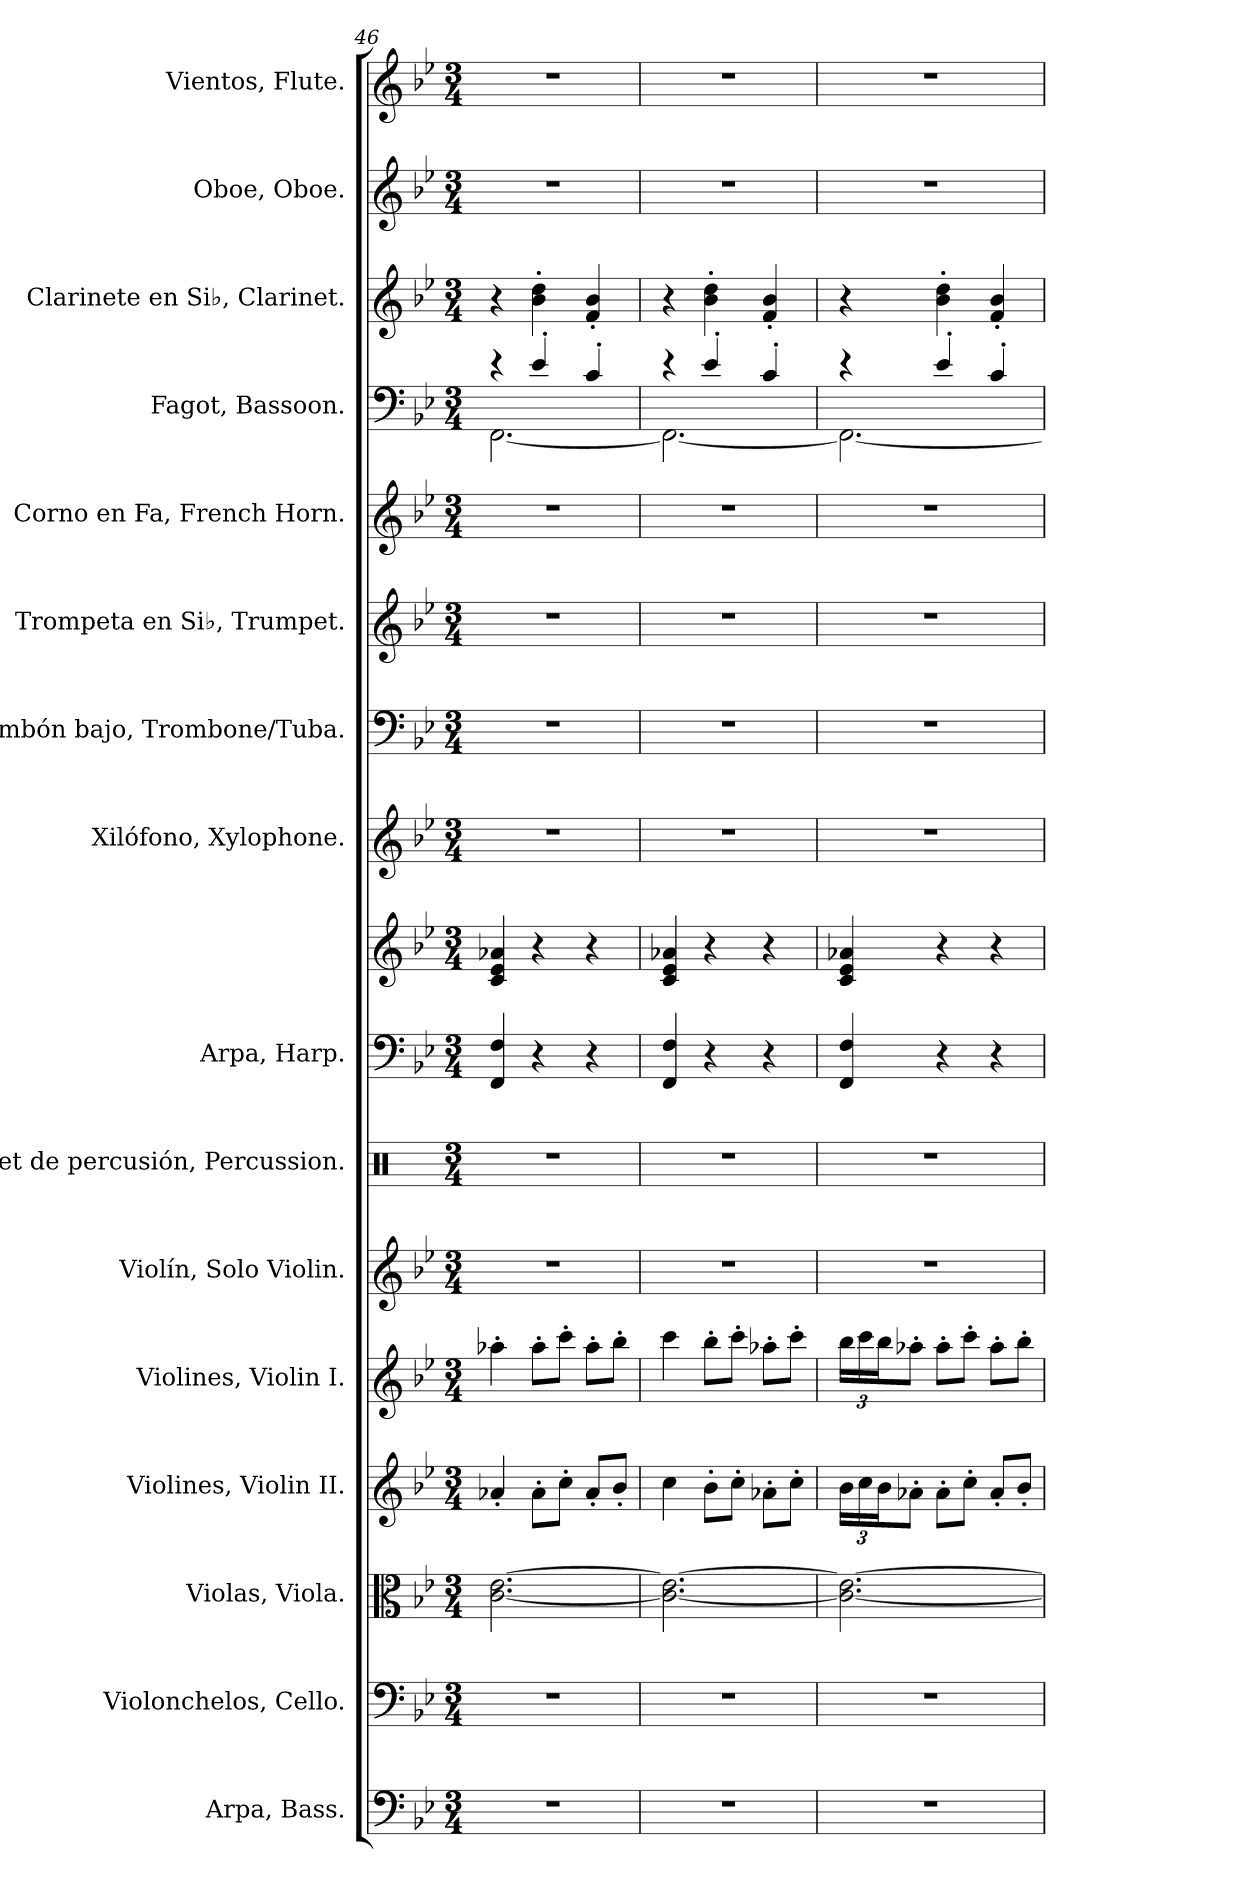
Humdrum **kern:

**kern	**kern	**kern	**kern	**kern	**kern	**kern	**kern	**kern	**kern	**kern	**kern	**kern	**kern	**kern	**kern	**kern
*part16	*part15	*part14	*part13	*part12	*part11	*part10	*part9	*part9	*part8	*part7	*part6	*part5	*part4	*part3	*part2	*part1
*staff17	*staff16	*staff15	*staff14	*staff13	*staff12	*staff11	*staff10	*staff9	*staff8	*staff7	*staff6	*staff5	*staff4	*staff3	*staff2	*staff1
*I"Arpa, Bass.	*I"Violonchelos, Cello.	*I"Violas, Viola.	*I"Violines, Violin II.	*I"Violines, Violin I.	*I"Violín, Solo Violin.	*I"Set de percusión, Percussion.	*I"Arpa, Harp.	*	*I"Xilófono, Xylophone.	*I"Trombón bajo, Trombone/Tuba.	*I"Trompeta en Si♭, Trumpet.	*I"Corno en Fa, French Horn.	*I"Fagot, Bassoon.	*I"Clarinete en Si♭, Clarinet.	*I"Oboe, Oboe.	*I"Vientos, Flute.
*I'Arp.	*I'Vcs.	*I'Vlas.	*I'Vlns.	*I'Vlns.	*I'Vln.	*	*I'Arp.	*	*I'Xil.	*I'Tbn. B.	*I'Tpt. Si♭	*I'Cor. Fa	*I'Fag.	*I'Cl. Si♭	*I'Ob.	*I'Vi.
!!LO:PB:g=z
*clefF4	*clefF4	*clefC3	*clefG2	*clefG2	*clefG2	*clefX	*clefF4	*clefG2	*clefG2	*clefF4	*clefG2	*clefG2	*clefF4	*clefG2	*clefG2	*clefG2
*	*	*	*	*	*	*	*	*	*ITrd-7c-12	*	*ITrd1c2	*ITrd4c7	*	*ITrd1c2	*	*
*k[b-e-]	*k[b-e-]	*k[b-e-]	*k[b-e-]	*k[b-e-]	*k[b-e-]	*k[]	*k[b-e-]	*k[b-e-]	*k[b-e-]	*k[b-e-]	*k[b-e-a-d-]	*k[b-e-a-]	*k[b-e-]	*k[b-e-a-d-]	*k[b-e-]	*k[b-e-]
*M3/4	*M3/4	*M3/4	*M3/4	*M3/4	*M3/4	*M3/4	*M3/4	*M3/4	*M3/4	*M3/4	*M3/4	*M3/4	*M3/4	*M3/4	*M3/4	*M3/4
=46	=46	=46	=46	=46	=46	=46	=46	=46	=46	=46	=46	=46	=46	=46	=46	=46
*	*	*	*	*	*	*	*	*	*	*	*	*	*^	*	*	*
2.r	2.r	[2.c\ [2.e-\	4a-X'/	4aa-X'\	2.r	2.r	4FF/ 4F/	4c/ 4e-/ 4a-X/	2.r	2.r	2.r	2.r	4r	[2.FF\	4r	2.r	2.r
.	.	.	8a-'\L	8aa-'\L	.	.	4r	4r	.	.	.	.	4e-'/	.	4a-\' 4cc\'	.	.
.	.	.	8cc'\J	8ccc'\J	.	.	.	.	.	.	.	.	.	.	.	.	.
.	.	.	8a-'/L	8aa-'\L	.	.	4r	4r	.	.	.	.	4c'/	.	4e-/' 4a-/'	.	.
.	.	.	8b-'/J	8bb-'\J	.	.	.	.	.	.	.	.	.	.	.	.	.
=47	=47	=47	=47	=47	=47	=47	=47	=47	=47	=47	=47	=47	=47	=47	=47	=47	=47
2.r	2.r	2.c\_ 2.e-\_	4cc\	4ccc\	2.r	2.r	4FF/ 4F/	4c/ 4e-/ 4a-X/	2.r	2.r	2.r	2.r	4r	2.FF\_	4r	2.r	2.r
.	.	.	8b-'\L	8bb-'\L	.	.	4r	4r	.	.	.	.	4e-'/	.	4a-\' 4cc\'	.	.
.	.	.	8cc'\J	8ccc'\J	.	.	.	.	.	.	.	.	.	.	.	.	.
.	.	.	8a-X'\L	8aa-X'\L	.	.	4r	4r	.	.	.	.	4c'/	.	4e-/' 4a-/'	.	.
.	.	.	8cc'\J	8ccc'\J	.	.	.	.	.	.	.	.	.	.	.	.	.
=48	=48	=48	=48	=48	=48	=48	=48	=48	=48	=48	=48	=48	=48	=48	=48	=48	=48
*	*	*	*Xbrackettup	*Xbrackettup	*	*	*	*	*	*	*	*	*	*	*	*	*
2.r	2.r	2.c\_ 2.e-\_	24b-\LL	24bb-\LL	2.r	2.r	4FF/ 4F/	4c/ 4e-/ 4a-X/	2.r	2.r	2.r	2.r	4r	2.FF\_	4r	2.r	2.r
.	.	.	24cc\	24ccc\	.	.	.	.	.	.	.	.	.	.	.	.	.
.	.	.	24b-\J	24bb-\J	.	.	.	.	.	.	.	.	.	.	.	.	.
.	.	.	8a-X'\J	8aa-X'\J	.	.	.	.	.	.	.	.	.	.	.	.	.
.	.	.	8a-'\L	8aa-'\L	.	.	4r	4r	.	.	.	.	4e-'/	.	4a-\' 4cc\'	.	.
.	.	.	8cc'\J	8ccc'\J	.	.	.	.	.	.	.	.	.	.	.	.	.
.	.	.	8a-'/L	8aa-'\L	.	.	4r	4r	.	.	.	.	4c'/	.	4e-/' 4a-/'	.	.
.	.	.	8b-'/J	8bb-'\J	.	.	.	.	.	.	.	.	.	.	.	.	.
*	*	*	*	*	*	*	*	*	*	*	*	*	*v	*v	*	*	*
=	=	=	=	=	=	=	=	=	=	=	=	=	=	=	=	=
*-	*-	*-	*-	*-	*-	*-	*-	*-	*-	*-	*-	*-	*-	*-	*-	*-
